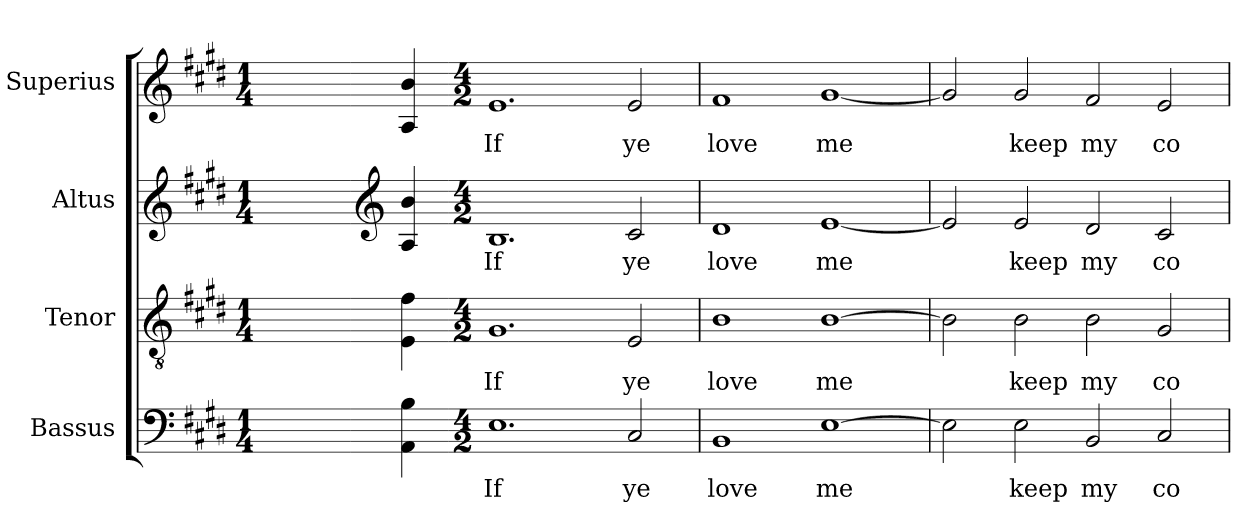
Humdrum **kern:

**kern	**text	**kern	**text	**kern	**text	**kern	**text
*part4	*part4	*part3	*part3	*part2	*part2	*part1	*part1
*staff4	*staff4	*staff3	*staff3	*staff2	*staff2	*staff1	*staff1
*I"Bassus	*	*I"Tenor	*	*I"Altus	*	*I"Superius	*
*I'B.	*	*I'T.	*	*I'A.	*	*I'S.	*
!!LO:PB:g=z
*clefF4	*	*clefGv2	*	*clefG2	*	*clefG2	*
*	*	*ITrd7c12	*	*	*	*	*
*k[f#c#g#d#]	*	*k[f#c#g#d#]	*	*k[f#c#g#d#]	*	*k[f#c#g#d#]	*
*E:	*	*E:	*	*E:	*	*E:	*
*M1/4	*	*M1/4	*	*M1/4	*	*M1/4	*
=1	=1	=1	=1	=1	=1	=1	=1
!LO:N:vis=1	!	!LO:N:vis=1	!	!LO:N:vis=1	!	!LO:N:vis=1	!
4ryy	.	4ryy	.	4ryy	.	4ryy	.
=2-	=2-	=2-	=2-	=2-	=2-	=2-	=2-
*	*	*	*	*clefG2	*	*	*
4AAi\ 4Bi	.	4EEi\ 4F#i	.	4Ai/ 4bi	.	4Ai/ 4bi	.
=1-	=1-	=1-	=1-	=1-	=1-	=1-	=1-
*M4/2	*	*M4/2	*	*M4/2	*	*M4/2	*
!	!LO:LY:b:color=#000000	!	!	!	!	!	!
!	!	!	!LO:LY:b:color=#000000	!	!	!	!
!	!	!	!	!	!LO:LY:b:color=#000000	!	!
!	!	!	!	!	!	!	!LO:LY:b:color=#000000
1.Ei	If	1.GG#i	If	1.Bi	If	1.ei	If
!	!LO:LY:b:color=#000000	!	!	!	!	!	!
!	!	!	!LO:LY:b:color=#000000	!	!	!	!
!	!	!	!	!	!LO:LY:b:color=#000000	!	!
!	!	!	!	!	!	!	!LO:LY:b:color=#000000
2C#i/	ye	2EEi/	ye	2c#i/	ye	2ei/	ye
=2	=2	=2	=2	=2	=2	=2	=2
!	!LO:LY:b:color=#000000	!	!	!	!	!	!
!	!	!	!LO:LY:b:color=#000000	!	!	!	!
!	!	!	!	!	!LO:LY:b:color=#000000	!	!
!	!	!	!	!	!	!	!LO:LY:b:color=#000000
1BBi	love	1BBi	love	1d#i	love	1f#i	love
!	!LO:LY:b:color=#000000	!	!	!	!	!	!
!	!	!	!LO:LY:b:color=#000000	!	!	!	!
!	!	!	!	!	!LO:LY:b:color=#000000	!	!
!	!	!	!	!	!	!	!LO:LY:b:color=#000000
[>1Ei	me	[>1BBi	me	[<1ei	me	[<1g#i	me
=3	=3	=3	=3	=3	=3	=3	=3
2Ei\]	.	2BBi\]	.	2ei/]	.	2g#i/]	.
!	!LO:LY:b:color=#000000	!	!	!	!	!	!
!	!	!	!LO:LY:b:color=#000000	!	!	!	!
!	!	!	!	!	!LO:LY:b:color=#000000	!	!
!	!	!	!	!	!	!	!LO:LY:b:color=#000000
2Ei\	keep	2BBi\	keep	2ei/	keep	2g#i/	keep
!	!LO:LY:b:color=#000000	!	!	!	!	!	!
!	!	!	!LO:LY:b:color=#000000	!	!	!	!
!	!	!	!	!	!LO:LY:b:color=#000000	!	!
!	!	!	!	!	!	!	!LO:LY:b:color=#000000
2BBi/	my	2BBi\	my	2d#i/	my	2f#i/	my
!	!LO:LY:b:color=#000000	!	!	!	!	!	!
!	!	!	!LO:LY:b:color=#000000	!	!	!	!
!	!	!	!	!	!LO:LY:b:color=#000000	!	!
!	!	!	!	!	!	!	!LO:LY:b:color=#000000
2C#i/	co-	2GG#i/	co-	2c#i/	co-	2ei/	co-
=	=	=	=	=	=	=	=
*-	*-	*-	*-	*-	*-	*-	*-
